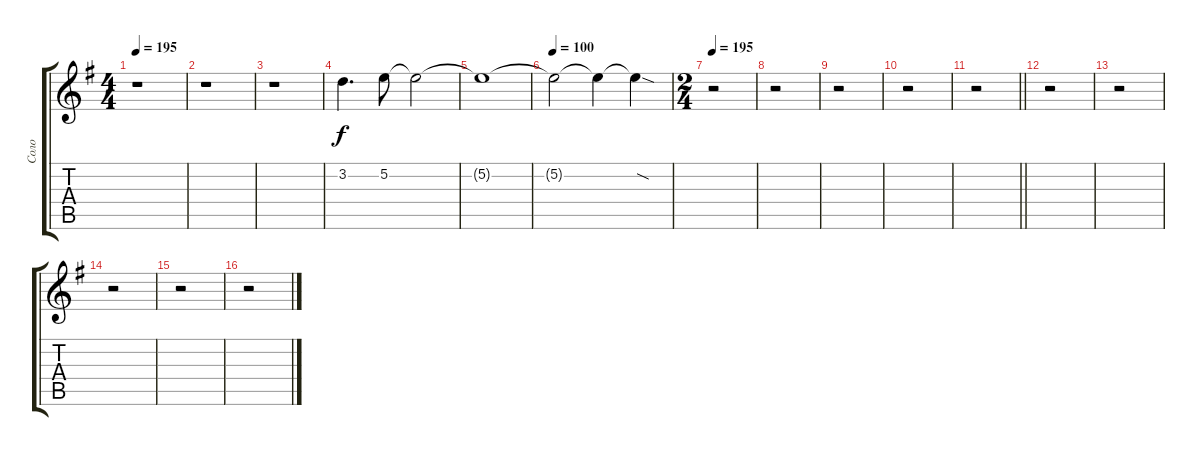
\track ("Соло" "Соло") {instrument overdrivenguitar}
\staff {score tabs}
\tuning (E4 B3 G3 D3 A2 E2) {hide}
\ts (4 4)
\tempo 195
\clef g2
\ks eminor
r.1{dy f} |
r.1 |
r.1 |
3.2.4{d} 5.2.8 5.2{t}.2 |
5.2{t}.1 |
\tempo 100
5.2{t}.2 5.2{t}.4 5.2{sod t}.4 |
\ts (2 4)
\tempo 195
r.2 |
r.2 |
r.2 |
r.2 |
\barLineRight lightlight
r.2 |
\section ("" "")
r.2 |
r.2 |
r.2 |
r.2 |
r.2
